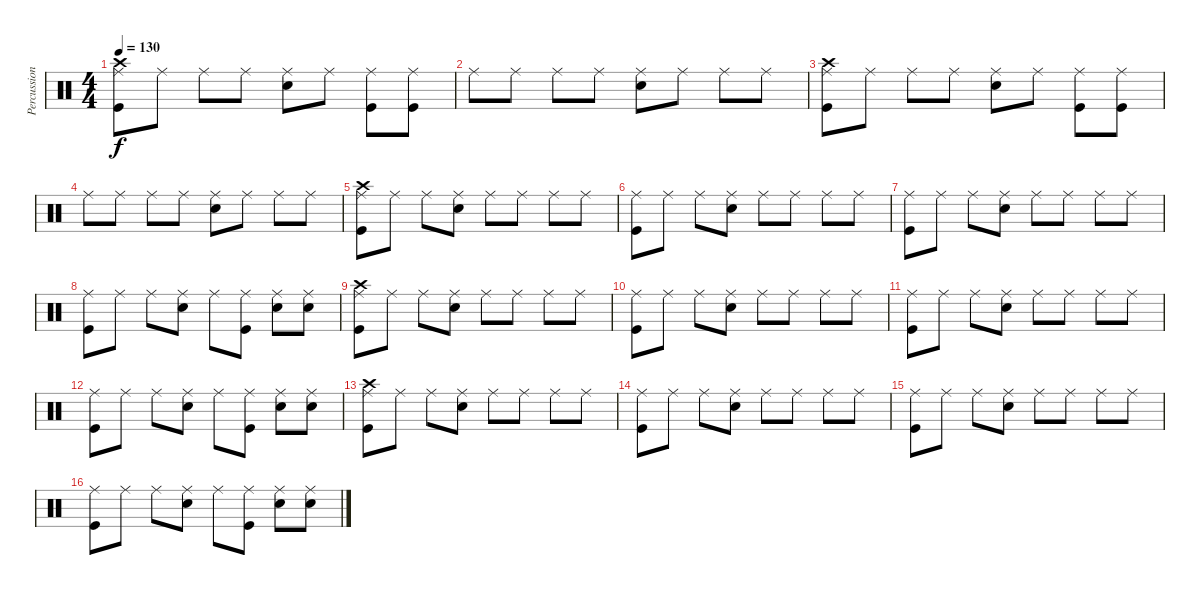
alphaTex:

\track ("Percussion" "Percussion") {instrument percussion}
\staff {score}
\articulation defaults
\ts (4 4)
\tempo 130
\clef neutral
\ks c
("Crash high (hit)" "Ride (middle)" "Kick (hit)").8{dy f} "Ride (middle)".8 "Ride (middle)".8 "Ride (middle)".8 ("Ride (middle)" "Electric Snare (hit)").8 "Ride (middle)".8 ("Ride (middle)" "Kick (hit)").8 ("Ride (middle)" "Kick (hit)").8 |
"Ride (middle)".8 "Ride (middle)".8 "Ride (middle)".8 "Ride (middle)".8 ("Ride (middle)" "Electric Snare (hit)").8 "Ride (middle)".8 "Ride (middle)".8 "Ride (middle)".8 |
("Crash high (hit)" "Ride (middle)" "Kick (hit)").8 "Ride (middle)".8 "Ride (middle)".8 "Ride (middle)".8 ("Ride (middle)" "Electric Snare (hit)").8 "Ride (middle)".8 ("Ride (middle)" "Kick (hit)").8 ("Ride (middle)" "Kick (hit)").8 |
"Ride (middle)".8 "Ride (middle)".8 "Ride (middle)".8 "Ride (middle)".8 ("Ride (middle)" "Electric Snare (hit)").8 "Ride (middle)".8 "Ride (middle)".8 "Ride (middle)".8 |
("Crash high (hit)" "Ride (middle)" "Kick (hit)").8 "Ride (middle)".8 "Ride (middle)".8 ("Ride (middle)" "Electric Snare (hit)").8 "Ride (middle)".8 "Ride (middle)".8 "Ride (middle)".8 "Ride (middle)".8 |
("Ride (middle)" "Kick (hit)").8 "Ride (middle)".8 "Ride (middle)".8 ("Ride (middle)" "Electric Snare (hit)").8 "Ride (middle)".8 "Ride (middle)".8 "Ride (middle)".8 "Ride (middle)".8 |
("Ride (middle)" "Kick (hit)").8 "Ride (middle)".8 "Ride (middle)".8 ("Ride (middle)" "Electric Snare (hit)").8 "Ride (middle)".8 "Ride (middle)".8 "Ride (middle)".8 "Ride (middle)".8 |
("Ride (middle)" "Kick (hit)").8 "Ride (middle)".8 "Ride (middle)".8 ("Ride (middle)" "Electric Snare (hit)").8 "Ride (middle)".8 ("Ride (middle)" "Kick (hit)").8 ("Ride (middle)" "Electric Snare (hit)").8 ("Ride (middle)" "Electric Snare (hit)").8 |
("Crash high (hit)" "Ride (middle)" "Kick (hit)").8 "Ride (middle)".8 "Ride (middle)".8 ("Ride (middle)" "Electric Snare (hit)").8 "Ride (middle)".8 "Ride (middle)".8 "Ride (middle)".8 "Ride (middle)".8 |
("Ride (middle)" "Kick (hit)").8 "Ride (middle)".8 "Ride (middle)".8 ("Ride (middle)" "Electric Snare (hit)").8 "Ride (middle)".8 "Ride (middle)".8 "Ride (middle)".8 "Ride (middle)".8 |
("Ride (middle)" "Kick (hit)").8 "Ride (middle)".8 "Ride (middle)".8 ("Ride (middle)" "Electric Snare (hit)").8 "Ride (middle)".8 "Ride (middle)".8 "Ride (middle)".8 "Ride (middle)".8 |
("Ride (middle)" "Kick (hit)").8 "Ride (middle)".8 "Ride (middle)".8 ("Ride (middle)" "Electric Snare (hit)").8 "Ride (middle)".8 ("Ride (middle)" "Kick (hit)").8 ("Ride (middle)" "Electric Snare (hit)").8 ("Ride (middle)" "Electric Snare (hit)").8 |
("Crash high (hit)" "Ride (middle)" "Kick (hit)").8 "Ride (middle)".8 "Ride (middle)".8 ("Ride (middle)" "Electric Snare (hit)").8 "Ride (middle)".8 "Ride (middle)".8 "Ride (middle)".8 "Ride (middle)".8 |
("Ride (middle)" "Kick (hit)").8 "Ride (middle)".8 "Ride (middle)".8 ("Ride (middle)" "Electric Snare (hit)").8 "Ride (middle)".8 "Ride (middle)".8 "Ride (middle)".8 "Ride (middle)".8 |
("Ride (middle)" "Kick (hit)").8 "Ride (middle)".8 "Ride (middle)".8 ("Ride (middle)" "Electric Snare (hit)").8 "Ride (middle)".8 "Ride (middle)".8 "Ride (middle)".8 "Ride (middle)".8 |
("Ride (middle)" "Kick (hit)").8 "Ride (middle)".8 "Ride (middle)".8 ("Ride (middle)" "Electric Snare (hit)").8 "Ride (middle)".8 ("Ride (middle)" "Kick (hit)").8 ("Ride (middle)" "Electric Snare (hit)").8 ("Ride (middle)" "Electric Snare (hit)").8
